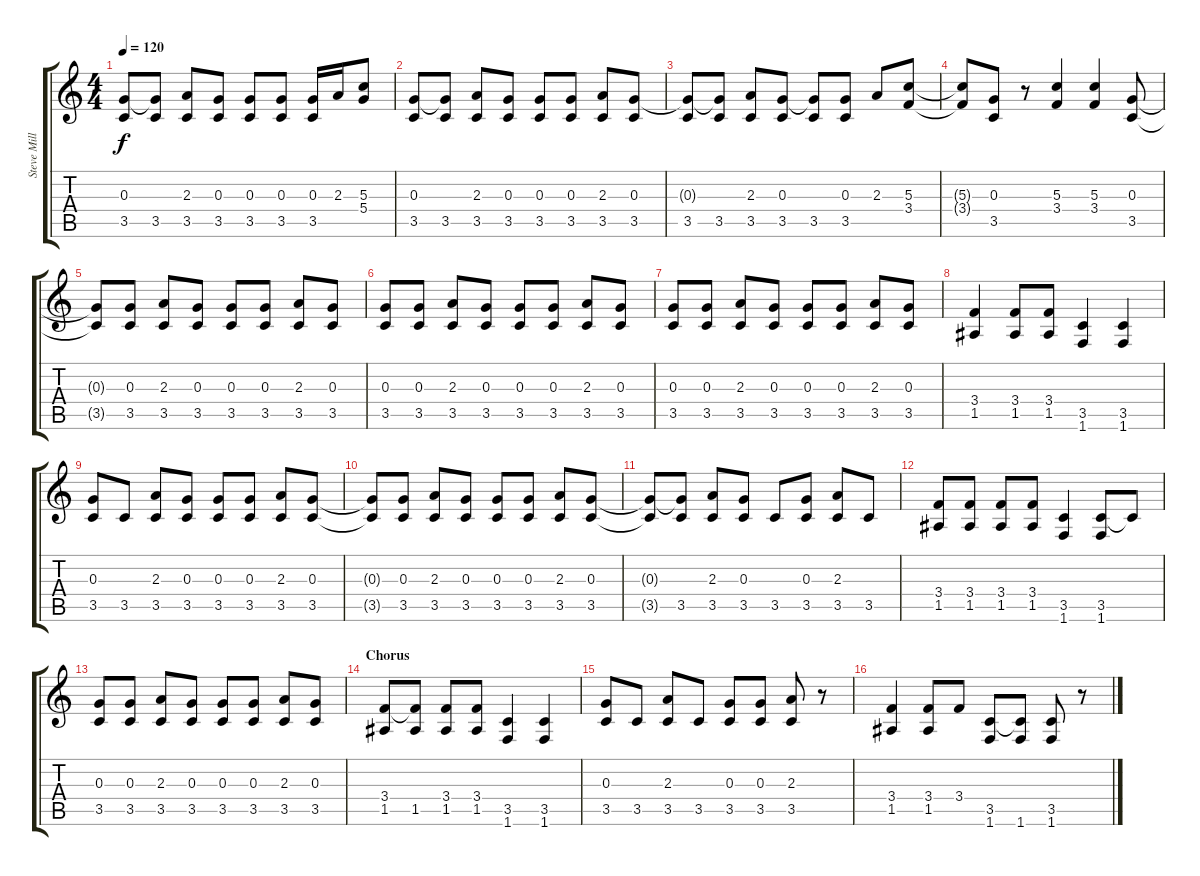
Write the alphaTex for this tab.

\track ("Steve Miller lead" "Steve Mill") {instrument overdrivenguitar}
\staff {score tabs}
\tuning (E4 B3 G3 D3 A2 E2) {hide}
\ts (4 4)
\tempo 120
\clef g2
\ks c
(0.3{t} 3.5{t}).8{dy f} (0.3{t} 3.5).8 (2.3 3.5).8 (0.3 3.5).8 (0.3 3.5).8 (0.3 3.5).8 (0.3 3.5).16 2.3.16 (5.3 5.4).8 |
(0.3 3.5).8 (0.3{t} 3.5).8 (2.3 3.5).8 (0.3 3.5).8 (0.3 3.5).8 (0.3 3.5).8 (2.3 3.5).8 (0.3 3.5).8 |
(0.3{t} 3.5).8 (0.3{t} 3.5).8 (2.3 3.5).8 (0.3 3.5).8 (0.3{t} 3.5).8 (0.3 3.5).8 2.3.8 (5.3 3.4).8 |
(5.3{t} 3.4{t}).8 (0.3 3.5).8 r.8 (5.3 3.4).4 (5.3 3.4).4 (0.3 3.5).8 |
(0.3{t} 3.5{t}).8 (0.3 3.5).8 (2.3 3.5).8 (0.3 3.5).8 (0.3 3.5).8 (0.3 3.5).8 (2.3 3.5).8 (0.3 3.5).8 |
(0.3 3.5).8 (0.3 3.5).8 (2.3 3.5).8 (0.3 3.5).8 (0.3 3.5).8 (0.3 3.5).8 (2.3 3.5).8 (0.3 3.5).8 |
(0.3 3.5).8 (0.3 3.5).8 (2.3 3.5).8 (0.3 3.5).8 (0.3 3.5).8 (0.3 3.5).8 (2.3 3.5).8 (0.3 3.5).8 |
(3.4 1.5).4 (3.4 1.5).8 (3.4 1.5).8 (3.5 1.6).4 (3.5 1.6).4 |
(0.3 3.5).8 3.5.8 (2.3 3.5).8 (0.3 3.5).8 (0.3 3.5).8 (0.3 3.5).8 (2.3 3.5).8 (0.3 3.5).8 |
(0.3{t} 3.5{t}).8 (0.3 3.5).8 (2.3 3.5).8 (0.3 3.5).8 (0.3 3.5).8 (0.3 3.5).8 (2.3 3.5).8 (0.3 3.5).8 |
(0.3{t} 3.5{t}).8 (0.3{t} 3.5).8 (2.3 3.5).8 (0.3 3.5).8 3.5.8 (0.3 3.5).8 (2.3 3.5).8 3.5.8 |
(3.4 1.5).8 (3.4 1.5).8 (3.4 1.5).8 (3.4 1.5).8 (3.5 1.6).4 (3.5 1.6).8 3.5{t}.8 |
(0.3 3.5).8 (0.3 3.5).8 (2.3 3.5).8 (0.3 3.5).8 (0.3 3.5).8 (0.3 3.5).8 (2.3 3.5).8 (0.3 3.5).8 |
\section ("" "Chorus")
(3.4 1.5).8 (3.4{t} 1.5).8 (3.4 1.5).8 (3.4 1.5).8 (3.5 1.6).4 (3.5 1.6).4 |
(0.3 3.5).8 3.5.8 (2.3 3.5).8 3.5.8 (0.3 3.5).8 (0.3 3.5).8 (2.3 3.5).8 r.8 |
(3.4 1.5).4 (3.4 1.5).8 3.4.8 (3.5 1.6).8 (3.5{t} 1.6).8 (3.5 1.6).8 r.8
